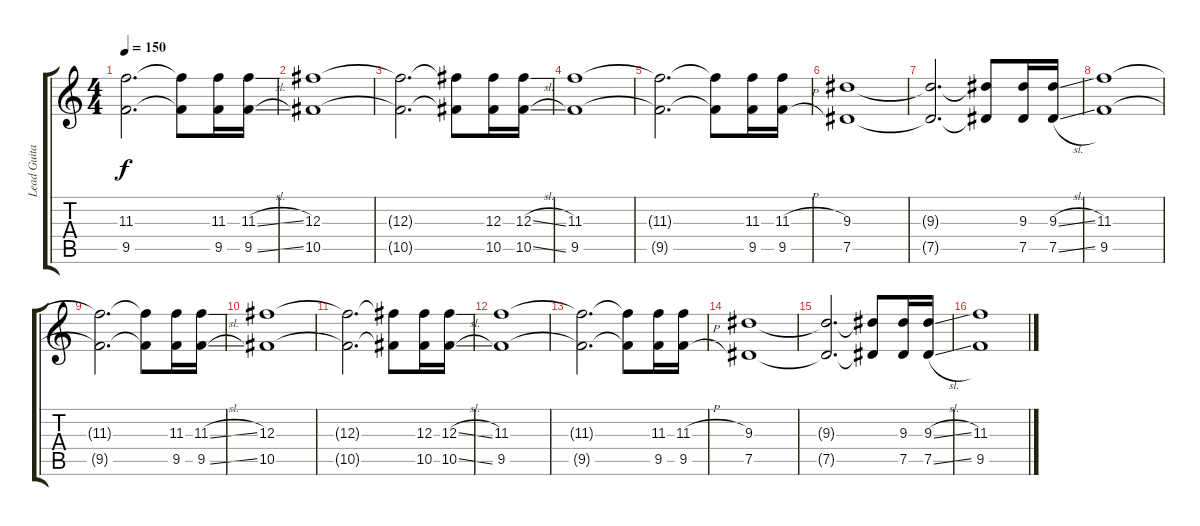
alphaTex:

\track ("Lead Guitar" "Lead Guita") {instrument distortionguitar}
\staff {score tabs}
\tuning (Eb4 Bb3 Gb3 Db3 Ab2 Eb2) {hide}
\ts (4 4)
\tempo 150
\clef g2
\ks c
(11.3{t} 9.5{t}).2{d dy f} (11.3{t} 9.5{t}).8 (11.3 9.5).16 (11.3{sl} 9.5{sl}).16 |
(12.3 10.5).1 |
(12.3{t} 10.5{t}).2{d} (12.3{t} 10.5{t}).8 (12.3 10.5).16 (12.3{sl} 10.5{sl}).16 |
(11.3 9.5).1 |
(11.3{t} 9.5{t}).2{d} (11.3{t} 9.5{t}).8 (11.3 9.5).16 (11.3{h} 9.5{h}).16 |
(9.3 7.5).1 |
(9.3{t} 7.5{t}).2{d} (9.3{t} 7.5{t}).8 (9.3 7.5).16 (9.3{sl} 7.5{sl}).16 |
(11.3 9.5).1 |
(11.3{t} 9.5{t}).2{d} (11.3{t} 9.5{t}).8 (11.3 9.5).16 (11.3{sl} 9.5{sl}).16 |
(12.3 10.5).1 |
(12.3{t} 10.5{t}).2{d} (12.3{t} 10.5{t}).8 (12.3 10.5).16 (12.3{sl} 10.5{sl}).16 |
(11.3 9.5).1 |
(11.3{t} 9.5{t}).2{d} (11.3{t} 9.5{t}).8 (11.3 9.5).16 (11.3{h} 9.5{h}).16 |
(9.3 7.5).1 |
(9.3{t} 7.5{t}).2{d} (9.3{t} 7.5{t}).8 (9.3 7.5).16 (9.3{sl} 7.5{sl}).16 |
(11.3 9.5).1
